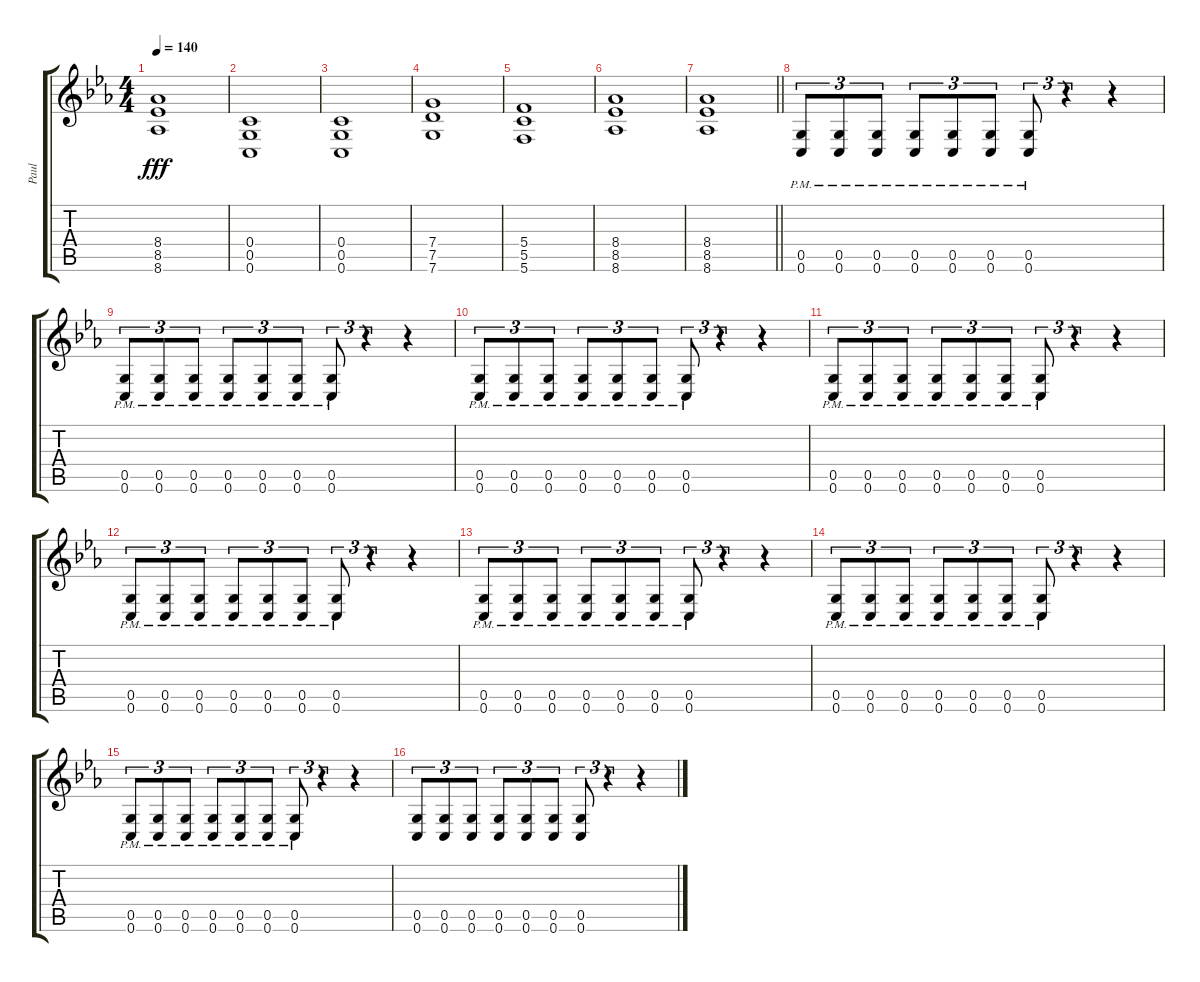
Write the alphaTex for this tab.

\track ("Paul" "Paul") {instrument overdrivenguitar}
\staff {score tabs}
\tuning (D4 A3 F3 C3 G2 C2) {hide}
\ts (4 4)
\tempo 140
\clef g2
\ks eb
(8.4 8.5 8.6).1{dy fff} |
(0.4 0.5 0.6).1 |
(0.4 0.5 0.6).1 |
(7.4 7.5 7.6).1 |
(5.4 5.5 5.6).1 |
(8.4 8.5 8.6).1 |
\barLineRight lightlight
(8.4 8.5 8.6).1 |
(0.5{pm} 0.6{pm}).8{tu (3 2)} (0.5{pm} 0.6{pm}).8{tu (3 2)} (0.5{pm} 0.6{pm}).8{tu (3 2)} (0.5{pm} 0.6{pm}).8{tu (3 2)} (0.5{pm} 0.6{pm}).8{tu (3 2)} (0.5{pm} 0.6{pm}).8{tu (3 2)} (0.5{pm} 0.6{pm}).8{tu (3 2)} r.4{tu (3 2)} r.4 |
(0.5{pm} 0.6{pm}).8{tu (3 2)} (0.5{pm} 0.6{pm}).8{tu (3 2)} (0.5{pm} 0.6{pm}).8{tu (3 2)} (0.5{pm} 0.6{pm}).8{tu (3 2)} (0.5{pm} 0.6{pm}).8{tu (3 2)} (0.5{pm} 0.6{pm}).8{tu (3 2)} (0.5{pm} 0.6{pm}).8{tu (3 2)} r.4{tu (3 2)} r.4 |
(0.5{pm} 0.6{pm}).8{tu (3 2)} (0.5{pm} 0.6{pm}).8{tu (3 2)} (0.5{pm} 0.6{pm}).8{tu (3 2)} (0.5{pm} 0.6{pm}).8{tu (3 2)} (0.5{pm} 0.6{pm}).8{tu (3 2)} (0.5{pm} 0.6{pm}).8{tu (3 2)} (0.5{pm} 0.6{pm}).8{tu (3 2)} r.4{tu (3 2)} r.4 |
(0.5{pm} 0.6{pm}).8{tu (3 2)} (0.5{pm} 0.6{pm}).8{tu (3 2)} (0.5{pm} 0.6{pm}).8{tu (3 2)} (0.5{pm} 0.6{pm}).8{tu (3 2)} (0.5{pm} 0.6{pm}).8{tu (3 2)} (0.5{pm} 0.6{pm}).8{tu (3 2)} (0.5{pm} 0.6{pm}).8{tu (3 2)} r.4{tu (3 2)} r.4 |
(0.5{pm} 0.6{pm}).8{tu (3 2)} (0.5{pm} 0.6{pm}).8{tu (3 2)} (0.5{pm} 0.6{pm}).8{tu (3 2)} (0.5{pm} 0.6{pm}).8{tu (3 2)} (0.5{pm} 0.6{pm}).8{tu (3 2)} (0.5{pm} 0.6{pm}).8{tu (3 2)} (0.5{pm} 0.6{pm}).8{tu (3 2)} r.4{tu (3 2)} r.4 |
(0.5{pm} 0.6{pm}).8{tu (3 2)} (0.5{pm} 0.6{pm}).8{tu (3 2)} (0.5{pm} 0.6{pm}).8{tu (3 2)} (0.5{pm} 0.6{pm}).8{tu (3 2)} (0.5{pm} 0.6{pm}).8{tu (3 2)} (0.5{pm} 0.6{pm}).8{tu (3 2)} (0.5{pm} 0.6{pm}).8{tu (3 2)} r.4{tu (3 2)} r.4 |
(0.5{pm} 0.6{pm}).8{tu (3 2)} (0.5{pm} 0.6{pm}).8{tu (3 2)} (0.5{pm} 0.6{pm}).8{tu (3 2)} (0.5{pm} 0.6{pm}).8{tu (3 2)} (0.5{pm} 0.6{pm}).8{tu (3 2)} (0.5{pm} 0.6{pm}).8{tu (3 2)} (0.5{pm} 0.6{pm}).8{tu (3 2)} r.4{tu (3 2)} r.4 |
(0.5{pm} 0.6{pm}).8{tu (3 2)} (0.5{pm} 0.6{pm}).8{tu (3 2)} (0.5{pm} 0.6{pm}).8{tu (3 2)} (0.5{pm} 0.6{pm}).8{tu (3 2)} (0.5{pm} 0.6{pm}).8{tu (3 2)} (0.5{pm} 0.6{pm}).8{tu (3 2)} (0.5{pm} 0.6{pm}).8{tu (3 2)} r.4{tu (3 2)} r.4 |
(0.5 0.6).8{tu (3 2)} (0.5 0.6).8{tu (3 2)} (0.5 0.6).8{tu (3 2)} (0.5 0.6).8{tu (3 2)} (0.5 0.6).8{tu (3 2)} (0.5 0.6).8{tu (3 2)} (0.5 0.6).8{tu (3 2)} r.4{tu (3 2)} r.4
